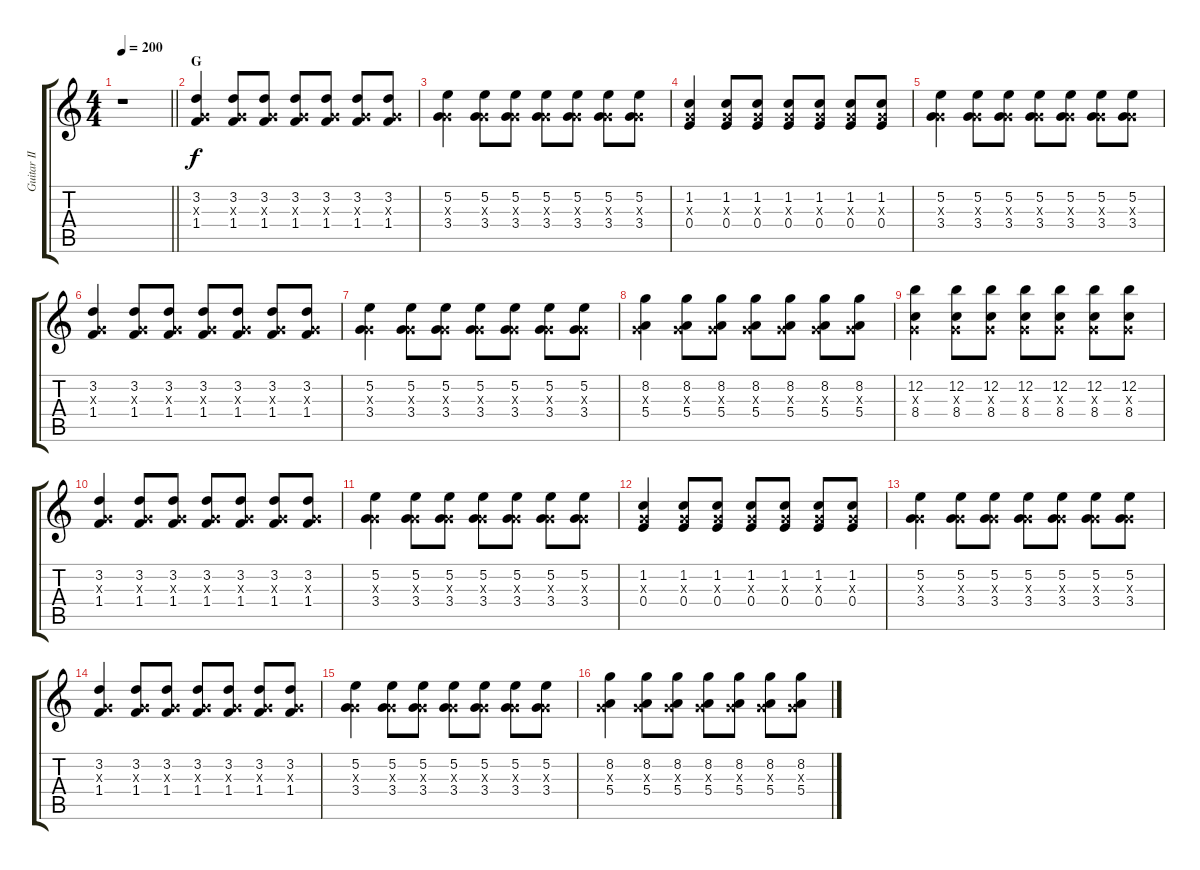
\track ("Guitar II" "Guitar II") {instrument distortionguitar}
\staff {score tabs}
\tuning (E4 B3 G3 E3 A2 E2) {hide}
\ts (4 4)
\tempo 200
\clef g2
\barLineRight lightlight
\ks c
r.1{dy f} |
\section ("" "G")
(3.2 0.3{x} 1.4).4{instrument distortionguitar} (3.2 0.3{x} 1.4).8 (3.2 0.3{x} 1.4).8 (3.2 0.3{x} 1.4).8 (3.2 0.3{x} 1.4).8 (3.2 0.3{x} 1.4).8 (3.2 0.3{x} 1.4).8 |
(5.2 0.3{x} 3.4).4 (5.2 0.3{x} 3.4).8 (5.2 0.3{x} 3.4).8 (5.2 0.3{x} 3.4).8 (5.2 0.3{x} 3.4).8 (5.2 0.3{x} 3.4).8 (5.2 0.3{x} 3.4).8 |
(1.2 0.3{x} 0.4).4 (1.2 0.3{x} 0.4).8 (1.2 0.3{x} 0.4).8 (1.2 0.3{x} 0.4).8 (1.2 0.3{x} 0.4).8 (1.2 0.3{x} 0.4).8 (1.2 0.3{x} 0.4).8 |
(5.2 0.3{x} 3.4).4 (5.2 0.3{x} 3.4).8 (5.2 0.3{x} 3.4).8 (5.2 0.3{x} 3.4).8 (5.2 0.3{x} 3.4).8 (5.2 0.3{x} 3.4).8 (5.2 0.3{x} 3.4).8 |
(3.2 0.3{x} 1.4).4 (3.2 0.3{x} 1.4).8 (3.2 0.3{x} 1.4).8 (3.2 0.3{x} 1.4).8 (3.2 0.3{x} 1.4).8 (3.2 0.3{x} 1.4).8 (3.2 0.3{x} 1.4).8 |
(5.2 0.3{x} 3.4).4 (5.2 0.3{x} 3.4).8 (5.2 0.3{x} 3.4).8 (5.2 0.3{x} 3.4).8 (5.2 0.3{x} 3.4).8 (5.2 0.3{x} 3.4).8 (5.2 0.3{x} 3.4).8 |
(8.2 0.3{x} 5.4).4 (8.2 0.3{x} 5.4).8 (8.2 0.3{x} 5.4).8 (8.2 0.3{x} 5.4).8 (8.2 0.3{x} 5.4).8 (8.2 0.3{x} 5.4).8 (8.2 0.3{x} 5.4).8 |
(12.2 0.3{x} 8.4).4 (12.2 0.3{x} 8.4).8 (12.2 0.3{x} 8.4).8 (12.2 0.3{x} 8.4).8 (12.2 0.3{x} 8.4).8 (12.2 0.3{x} 8.4).8 (12.2 0.3{x} 8.4).8 |
(3.2 0.3{x} 1.4).4 (3.2 0.3{x} 1.4).8 (3.2 0.3{x} 1.4).8 (3.2 0.3{x} 1.4).8 (3.2 0.3{x} 1.4).8 (3.2 0.3{x} 1.4).8 (3.2 0.3{x} 1.4).8 |
(5.2 0.3{x} 3.4).4 (5.2 0.3{x} 3.4).8 (5.2 0.3{x} 3.4).8 (5.2 0.3{x} 3.4).8 (5.2 0.3{x} 3.4).8 (5.2 0.3{x} 3.4).8 (5.2 0.3{x} 3.4).8 |
(1.2 0.3{x} 0.4).4 (1.2 0.3{x} 0.4).8 (1.2 0.3{x} 0.4).8 (1.2 0.3{x} 0.4).8 (1.2 0.3{x} 0.4).8 (1.2 0.3{x} 0.4).8 (1.2 0.3{x} 0.4).8 |
(5.2 0.3{x} 3.4).4 (5.2 0.3{x} 3.4).8 (5.2 0.3{x} 3.4).8 (5.2 0.3{x} 3.4).8 (5.2 0.3{x} 3.4).8 (5.2 0.3{x} 3.4).8 (5.2 0.3{x} 3.4).8 |
(3.2 0.3{x} 1.4).4 (3.2 0.3{x} 1.4).8 (3.2 0.3{x} 1.4).8 (3.2 0.3{x} 1.4).8 (3.2 0.3{x} 1.4).8 (3.2 0.3{x} 1.4).8 (3.2 0.3{x} 1.4).8 |
(5.2 0.3{x} 3.4).4 (5.2 0.3{x} 3.4).8 (5.2 0.3{x} 3.4).8 (5.2 0.3{x} 3.4).8 (5.2 0.3{x} 3.4).8 (5.2 0.3{x} 3.4).8 (5.2 0.3{x} 3.4).8 |
(8.2 0.3{x} 5.4).4 (8.2 0.3{x} 5.4).8 (8.2 0.3{x} 5.4).8 (8.2 0.3{x} 5.4).8 (8.2 0.3{x} 5.4).8 (8.2 0.3{x} 5.4).8 (8.2 0.3{x} 5.4).8
